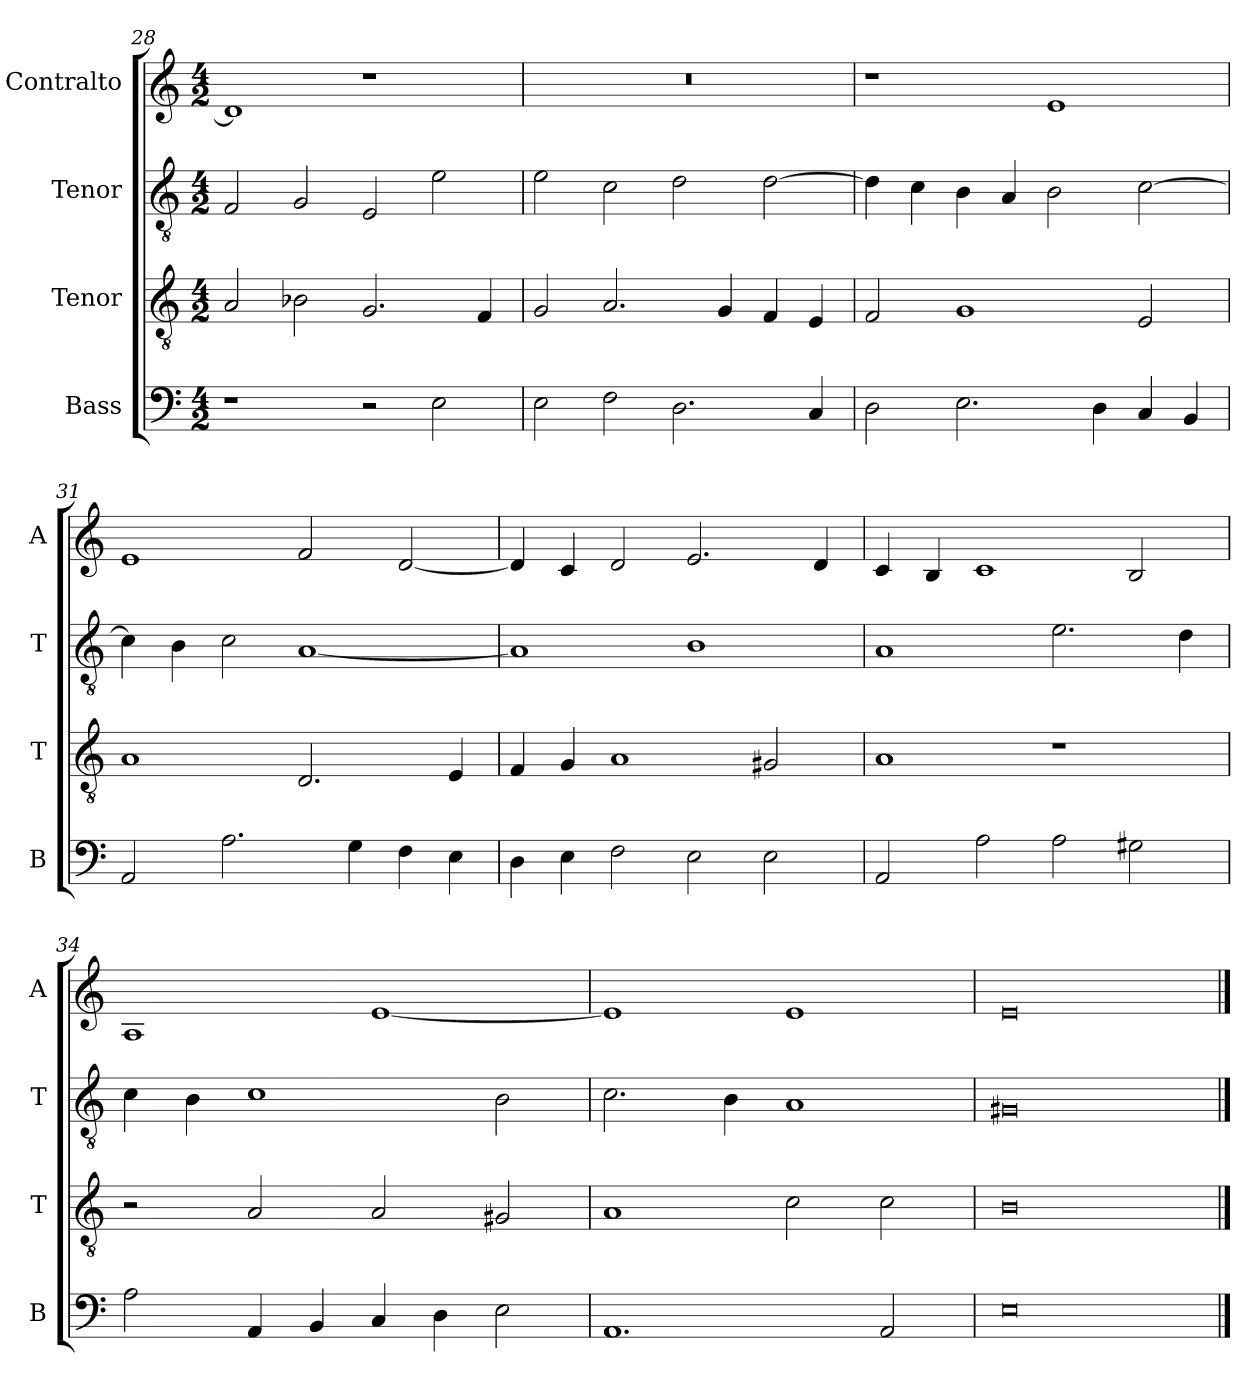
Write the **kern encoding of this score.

**kern	**kern	**kern	**kern
*part4	*part3	*part2	*part1
*staff4	*staff3	*staff2	*staff1
*I"Bass	*I"Tenor	*I"Tenor	*I"Contralto
*I'B	*I'T	*I'T	*I'A
*clefF4	*clefGv2	*clefGv2	*clefG2
*k[]	*k[]	*k[]	*k[]
*E:phr	*E:phr	*E:phr	*E:phr
*M4/2	*M4/2	*M4/2	*M4/2
=28	=28	=28	=28
1r	2A	2F	1d]
.	2B-X	2G	.
2r	2.G	2E	1r
2E	.	2e	.
.	4F	.	.
=29	=29	=29	=29
2E	2G	2e	0r
2F	2.A	2c	.
2.D	.	2d	.
.	4G	.	.
.	4F	[2d	.
4C	4E	.	.
=30	=30	=30	=30
2D	2F	4d]	1r
.	.	4c	.
2.E	1G	4B	.
.	.	4A	.
.	.	2B	1e
4D	.	.	.
4C	2E	[2c	.
4BB	.	.	.
=31	=31	=31	=31
2AA	1A	4c]	1e
.	.	4B	.
2.A	.	2c	.
.	2.D	[1A	2f
4G	.	.	.
4F	.	.	[2d
4E	4E	.	.
=32	=32	=32	=32
4D	4F	1A]	4d]
4E	4G	.	4c
2F	1A	.	2d
2E	.	1B	2.e
2E	2G#X	.	.
.	.	.	4d
=33	=33	=33	=33
2AA	1A	1A	4c
.	.	.	4B
2A	.	.	1c
2A	1r	2.e	.
2G#X	.	.	2B
.	.	4d	.
=34	=34	=34	=34
2A	2r	4c	1A
.	.	4B	.
4AA	2A	1c	.
4BB	.	.	.
4C	2A	.	[1e
4D	.	.	.
2E	2G#X	2B	.
=35	=35	=35	=35
1.AA	1A	2.c	1e]
.	.	4B	.
.	2c	1A	1e
2AA	2c	.	.
=36	=36	=36	=36
0E	0B	0G#X	0e
==	==	==	==
*-	*-	*-	*-
